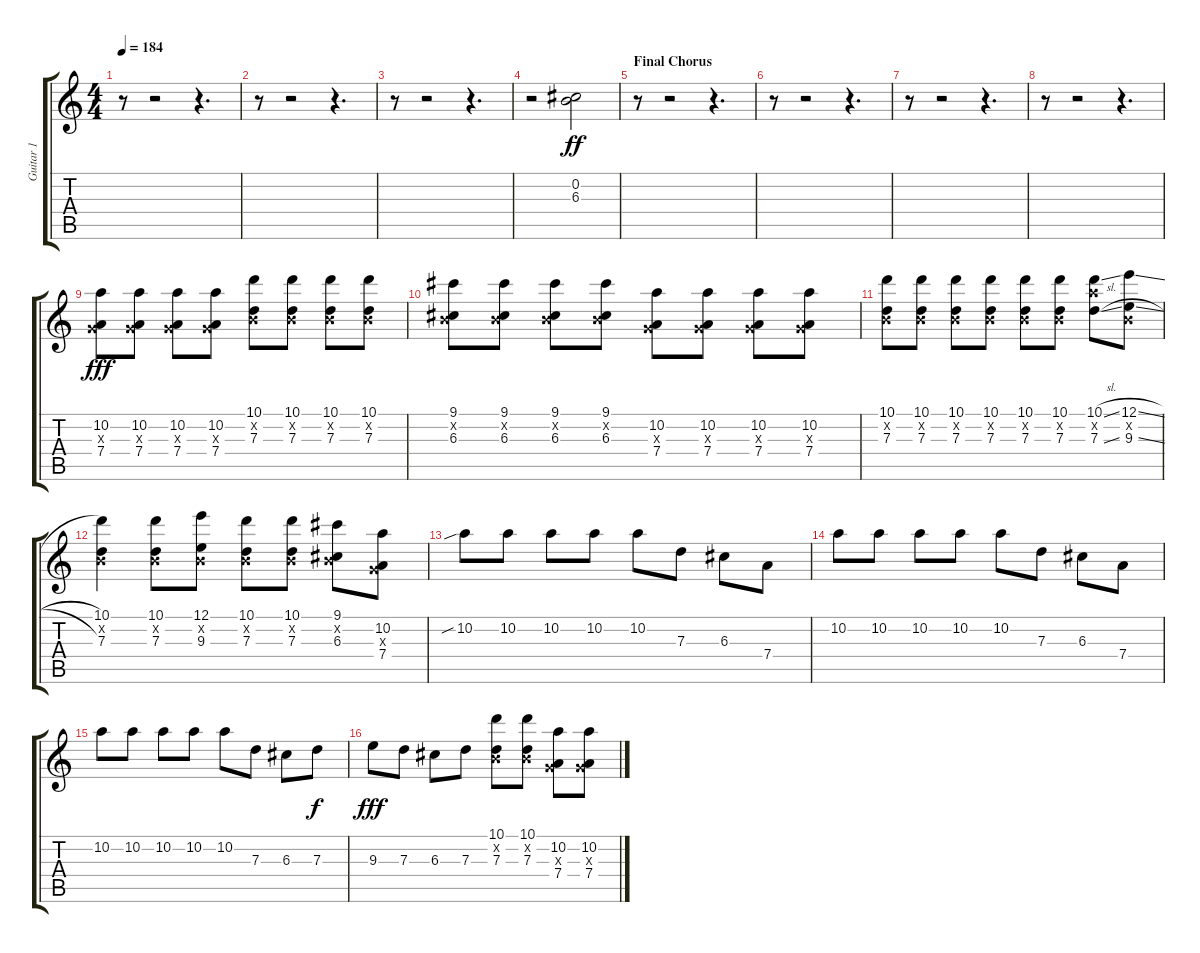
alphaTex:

\track ("Guitar 1" "Guitar 1") {instrument overdrivenguitar}
\staff {score tabs}
\tuning (E4 B3 G3 D3 A2 D2) {hide}
\ts (4 4)
\tempo 184
\clef g2
\ks c
r.8{dy mp} r.2 r.4{d} |
r.8 r.2 r.4{d} |
r.8 r.2 r.4{d} |
r.2 (0.2 6.3).2{dy ff} |
\section ("" "Final Chorus")
r.8 r.2 r.4{d} |
r.8 r.2 r.4{d} |
r.8 r.2 r.4{d} |
r.8 r.2 r.4{d} |
(10.2 0.3{x} 7.4).8{dy fff} (10.2 0.3{x} 7.4).8 (10.2 0.3{x} 7.4).8 (10.2 0.3{x} 7.4).8 (10.1 0.2{x} 7.3).8 (10.1 0.2{x} 7.3).8 (10.1 0.2{x} 7.3).8 (10.1 0.2{x} 7.3).8 |
(9.1 0.2{x} 6.3).8 (9.1 0.2{x} 6.3).8 (9.1 0.2{x} 6.3).8 (9.1 0.2{x} 6.3).8 (10.2 0.3{x} 7.4).8 (10.2 0.3{x} 7.4).8 (10.2 0.3{x} 7.4).8 (10.2 0.3{x} 7.4).8 |
(10.1 0.2{x} 7.3).8 (10.1 0.2{x} 7.3).8 (10.1 0.2{x} 7.3).8 (10.1 0.2{x} 7.3).8 (10.1 0.2{x} 7.3).8 (10.1 0.2{x} 7.3).8 (10.1{sl} 10.2{x} 7.3{sl}).8 (12.1{sl} 0.2{x} 9.3{sl}).8 |
(10.1 0.2{x} 7.3).4 (10.1 0.2{x} 7.3).8 (12.1 0.2{x} 9.3).8 (10.1 0.2{x} 7.3).8 (10.1 0.2{x} 7.3).8 (9.1 0.2{x} 6.3).8 (10.2 0.3{x} 7.4).8 |
10.2{sib}.8 10.2.8 10.2.8 10.2.8 10.2.8 7.3.8 6.3.8 7.4.8 |
10.2.8 10.2.8 10.2.8 10.2.8 10.2.8 7.3.8 6.3.8 7.4.8 |
10.2.8 10.2.8 10.2.8 10.2.8 10.2.8 7.3.8 6.3.8 7.3.8{dy f} |
9.3.8{dy fff} 7.3.8 6.3.8 7.3.8 (10.1 0.2{x} 7.3).8 (10.1 0.2{x} 7.3).8 (10.2 0.3{x} 7.4).8 (10.2 0.3{x} 7.4).8
